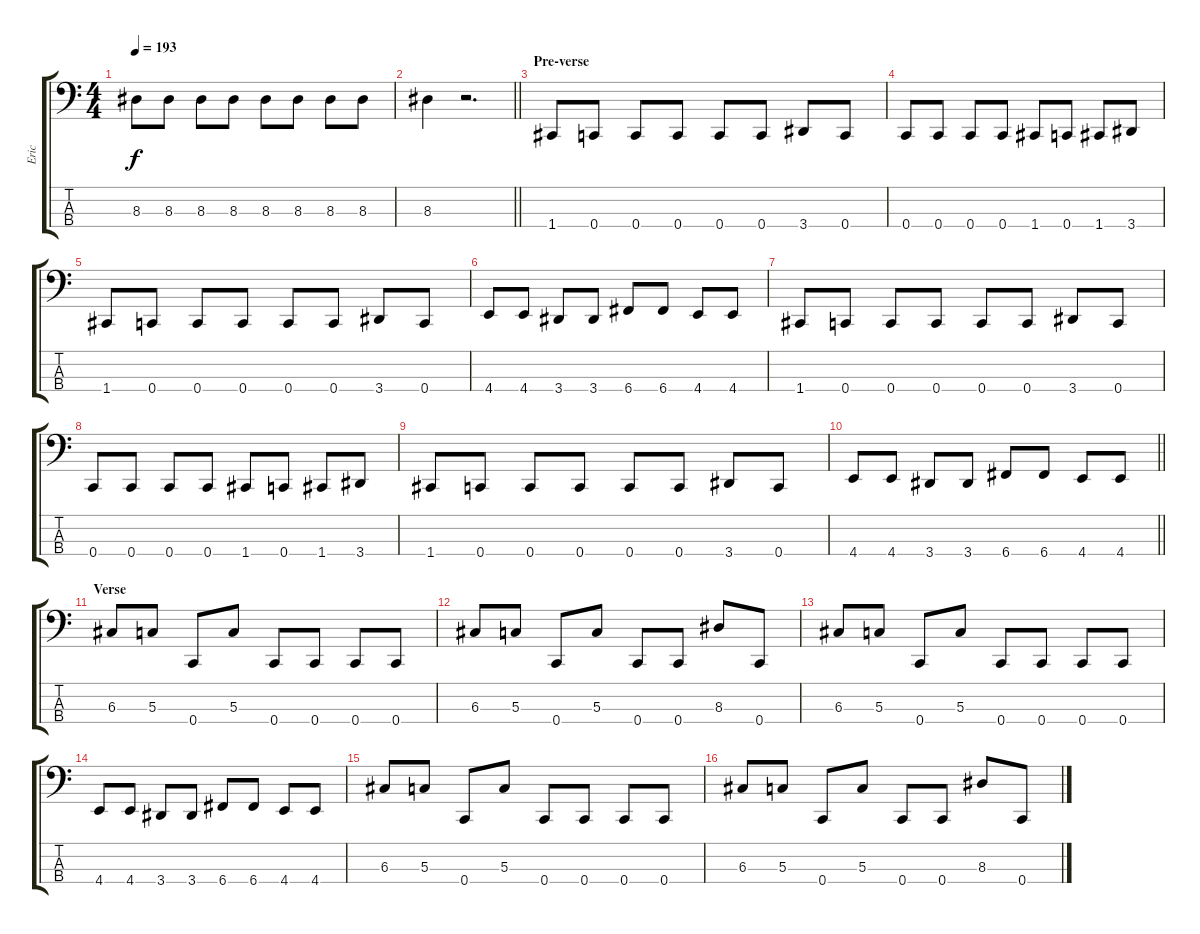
\track ("Eric" "Eric") {instrument electricbasspick}
\staff {score tabs}
\tuning (F2 C2 G1 C1) {hide}
\ts (4 4)
\tempo 193
\clef f4
\ks c
8.3.8{dy f} 8.3.8 8.3.8 8.3.8 8.3.8 8.3.8 8.3.8 8.3.8 |
\barLineRight lightlight
8.3.4 r.2{d} |
\section ("" "Pre-verse")
1.4.8 0.4.8 0.4.8 0.4.8 0.4.8 0.4.8 3.4.8 0.4.8 |
0.4.8 0.4.8 0.4.8 0.4.8 1.4.8 0.4.8 1.4.8 3.4.8 |
1.4.8 0.4.8 0.4.8 0.4.8 0.4.8 0.4.8 3.4.8 0.4.8 |
4.4.8 4.4.8 3.4.8 3.4.8 6.4.8 6.4.8 4.4.8 4.4.8 |
1.4.8 0.4.8 0.4.8 0.4.8 0.4.8 0.4.8 3.4.8 0.4.8 |
0.4.8 0.4.8 0.4.8 0.4.8 1.4.8 0.4.8 1.4.8 3.4.8 |
1.4.8 0.4.8 0.4.8 0.4.8 0.4.8 0.4.8 3.4.8 0.4.8 |
\barLineRight lightlight
4.4.8 4.4.8 3.4.8 3.4.8 6.4.8 6.4.8 4.4.8 4.4.8 |
\section ("" "Verse")
6.3.8 5.3.8 0.4.8 5.3.8 0.4.8 0.4.8 0.4.8 0.4.8 |
6.3.8 5.3.8 0.4.8 5.3.8 0.4.8 0.4.8 8.3.8 0.4.8 |
6.3.8 5.3.8 0.4.8 5.3.8 0.4.8 0.4.8 0.4.8 0.4.8 |
4.4.8 4.4.8 3.4.8 3.4.8 6.4.8 6.4.8 4.4.8 4.4.8 |
6.3.8 5.3.8 0.4.8 5.3.8 0.4.8 0.4.8 0.4.8 0.4.8 |
6.3.8 5.3.8 0.4.8 5.3.8 0.4.8 0.4.8 8.3.8 0.4.8
